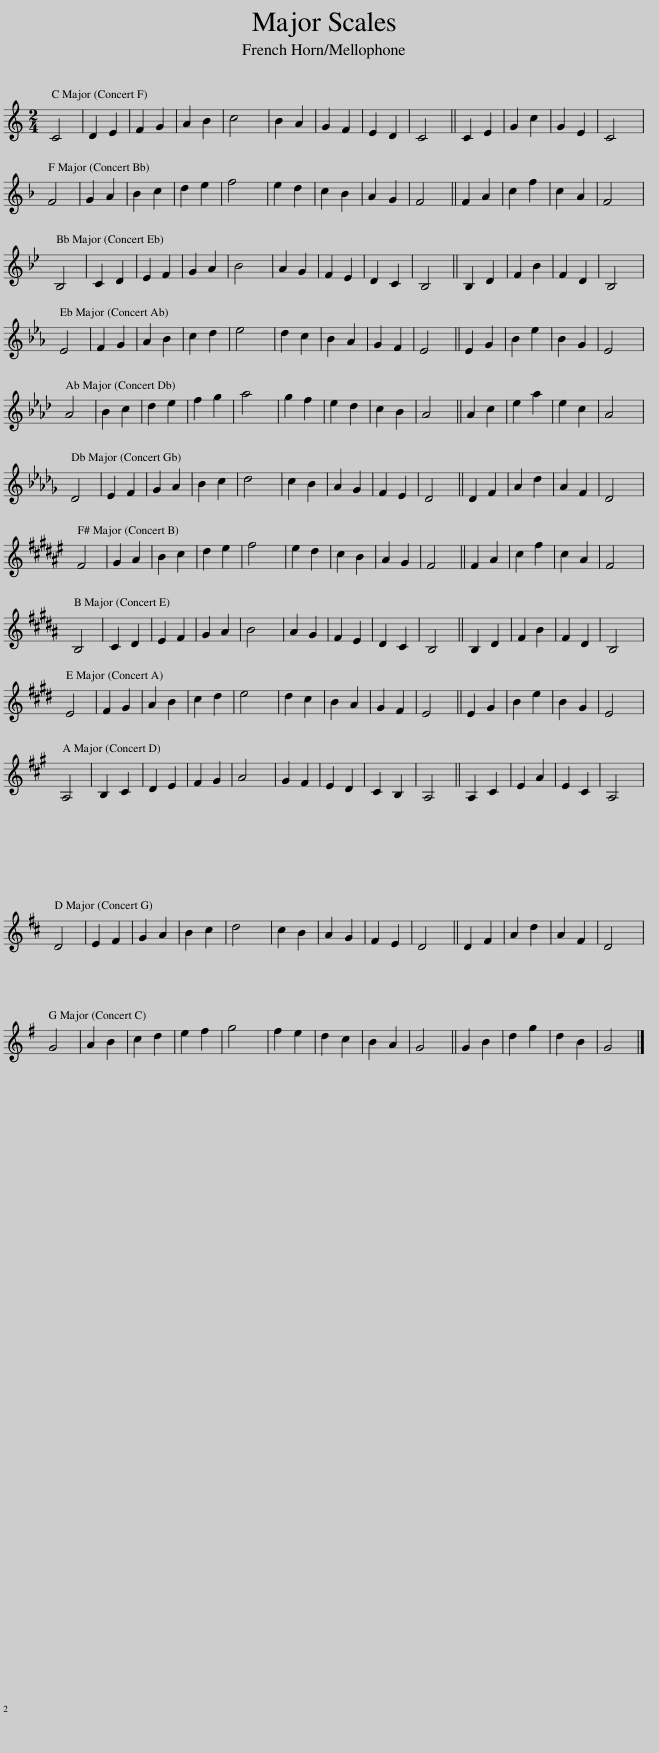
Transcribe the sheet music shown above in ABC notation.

X:1
L:1/8
M:2/4
I:linebreak $
K:none
V:1 treble transpose=-7
V:1
[K:C] C4 | D2 E2 | F2 G2 | A2 B2 | c4 | %5
 B2 A2 | G2 F2 | E2 D2 | C4 || C2 E2 | %10
 G2 c2 | G2 E2 | C4 |$[K:F] F4 | G2 A2 | %15
 B2 c2 | d2 e2 | f4 | e2 d2 | c2 B2 | %20
 A2 G2 | F4 || F2 A2 | c2 f2 | c2 A2 | %25
 F4 |$[K:Bb] B,4 | C2 D2 | E2 F2 | G2 A2 | %30
 B4 | A2 G2 | F2 E2 | D2 C2 | B,4 || %35
 B,2 D2 | F2 B2 | F2 D2 | B,4 |$[K:Eb] E4 | %40
 F2 G2 | A2 B2 | c2 d2 | e4 | d2 c2 | %45
 B2 A2 | G2 F2 | E4 || E2 G2 | B2 e2 | %50
 B2 G2 | E4 |$[K:Ab] A4 | B2 c2 | d2 e2 | %55
 f2 g2 | a4 | g2 f2 | e2 d2 | c2 B2 | %60
 A4 || A2 c2 | e2 a2 | e2 c2 | A4 |$ %65
[K:Db] D4 | E2 F2 | G2 A2 | B2 c2 | d4 | %70
 c2 B2 | A2 G2 | F2 E2 | D4 || D2 F2 | %75
 A2 d2 | A2 F2 | D4 |$[K:F#] F4 | G2 A2 | %80
 B2 c2 | d2 e2 | f4 | e2 d2 | c2 B2 | %85
 A2 G2 | F4 || F2 A2 | c2 f2 | c2 A2 | %90
 F4 |$[K:B] B,4 | C2 D2 | E2 F2 | G2 A2 | %95
 B4 | A2 G2 | F2 E2 | D2 C2 | B,4 || %100
 B,2 D2 | F2 B2 | F2 D2 | B,4 |$[K:E] E4 | %105
 F2 G2 | A2 B2 | c2 d2 | e4 | d2 c2 | %110
 B2 A2 | G2 F2 | E4 || E2 G2 | B2 e2 | %115
 B2 G2 | E4 |$[K:A] A,4 | B,2 C2 | D2 E2 | %120
 F2 G2 | A4 | G2 F2 | E2 D2 | C2 B,2 | %125
 A,4 || A,2 C2 | E2 A2 | E2 C2 | A,4 |$ %130
[K:D] D4 | E2 F2 | G2 A2 | B2 c2 | d4 | %135
 c2 B2 | A2 G2 | F2 E2 | D4 || D2 F2 | %140
 A2 d2 | A2 F2 | D4 |$[K:G] G4 | A2 B2 | %145
 c2 d2 | e2 f2 | g4 | f2 e2 | d2 c2 | %150
 B2 A2 | G4 || G2 B2 | d2 g2 | d2 B2 | %155
 G4 |] %156
